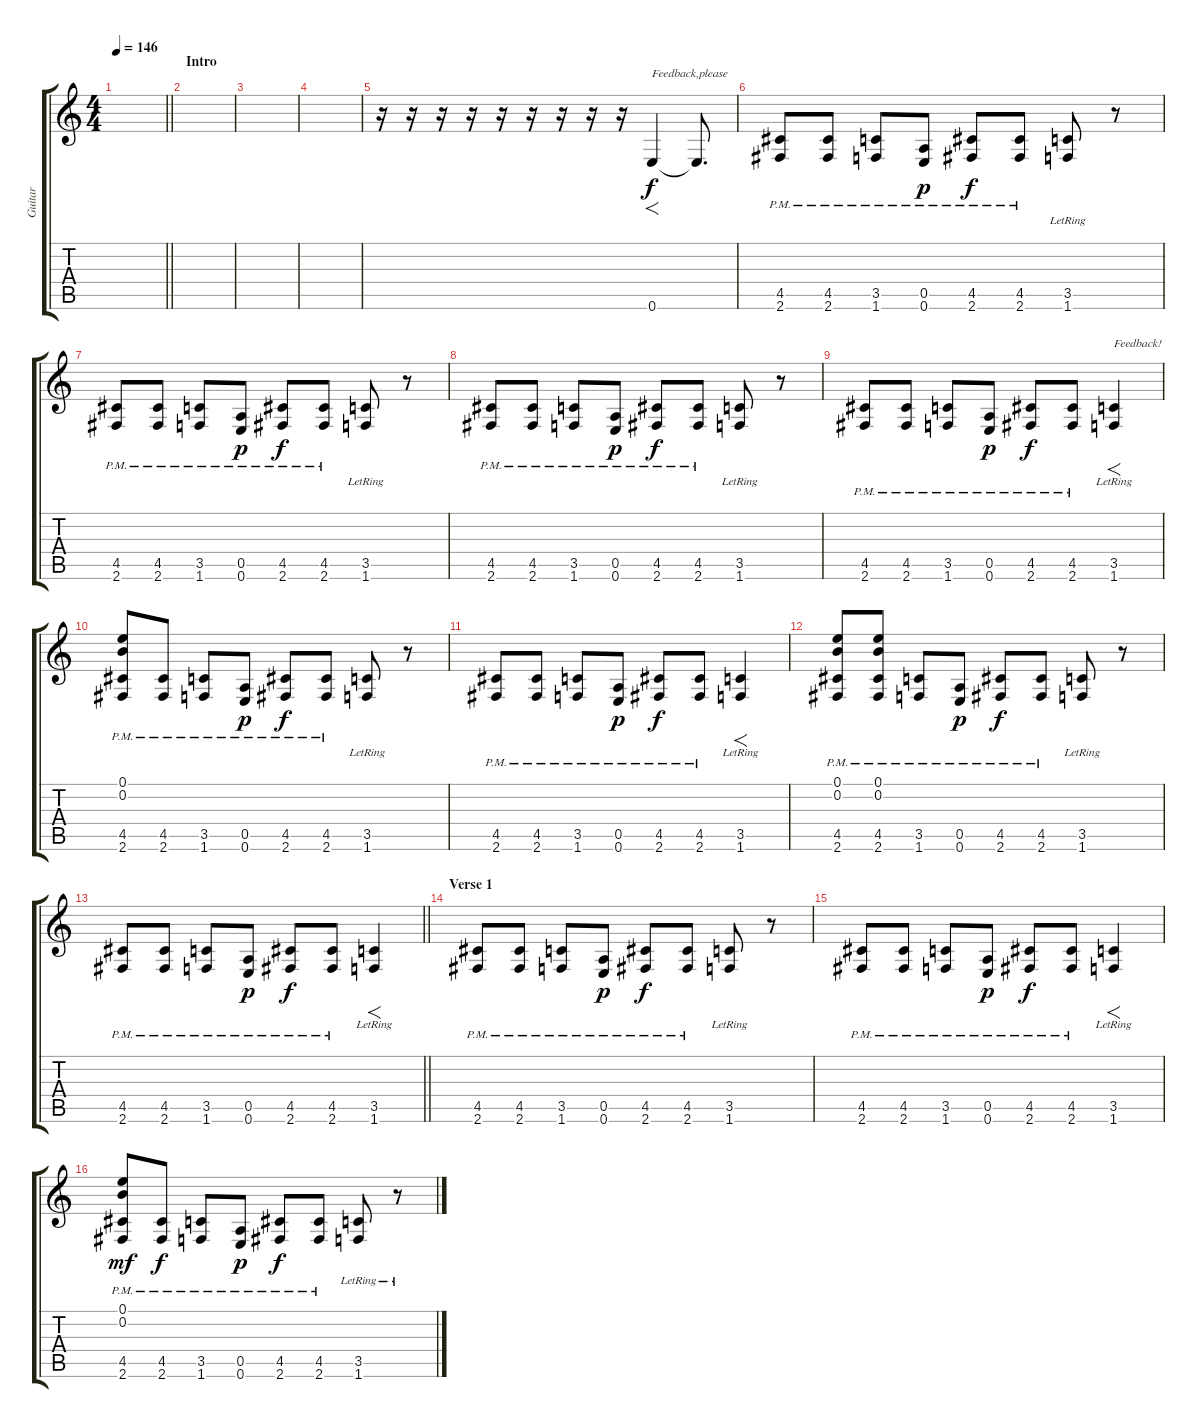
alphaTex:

\track ("Guitar" "Guitar") {instrument distortionguitar}
\staff {score tabs}
\tuning (E4 B3 G3 D3 A2 E2) {hide}
\ts (4 4)
\tempo 146
\clef g2
\barLineRight lightlight
\ks c
|
\section ("" "Intro")
|
|
|
r.16 r.16 r.16 r.16 r.16 r.16 r.16 r.16 r.16 0.6.4{f txt "Feedback,please"} 0.6{t}.8{d} |
(4.5{pm} 2.6{pm}).8 (4.5{pm} 2.6{pm}).8 (3.5{pm} 1.6{pm}).8 (0.5{pm} 0.6{pm}).8{dy p} (4.5{pm} 2.6{pm}).8{dy f} (4.5{pm} 2.6{pm}).8 (3.5{lr} 1.6{lr}).8 r.8 |
(4.5{pm} 2.6{pm}).8 (4.5{pm} 2.6{pm}).8 (3.5{pm} 1.6{pm}).8 (0.5{pm} 0.6{pm}).8{dy p} (4.5{pm} 2.6{pm}).8{dy f} (4.5{pm} 2.6{pm}).8 (3.5{lr} 1.6{lr}).8 r.8 |
(4.5{pm} 2.6{pm}).8 (4.5{pm} 2.6{pm}).8 (3.5{pm} 1.6{pm}).8 (0.5{pm} 0.6{pm}).8{dy p} (4.5{pm} 2.6{pm}).8{dy f} (4.5{pm} 2.6{pm}).8 (3.5{lr} 1.6{lr}).8 r.8 |
(4.5{pm} 2.6{pm}).8 (4.5{pm} 2.6{pm}).8 (3.5{pm} 1.6{pm}).8 (0.5{pm} 0.6{pm}).8{dy p} (4.5{pm} 2.6{pm}).8{dy f} (4.5{pm} 2.6{pm}).8 (3.5{lr} 1.6{lr}).4{f txt "Feedback!"} |
(0.1 0.2 4.5{pm} 2.6{pm}).8 (4.5{pm} 2.6{pm}).8 (3.5{pm} 1.6{pm}).8 (0.5{pm} 0.6{pm}).8{dy p} (4.5{pm} 2.6{pm}).8{dy f} (4.5{pm} 2.6{pm}).8 (3.5{lr} 1.6{lr}).8 r.8 |
(4.5{pm} 2.6{pm}).8 (4.5{pm} 2.6{pm}).8 (3.5{pm} 1.6{pm}).8 (0.5{pm} 0.6{pm}).8{dy p} (4.5{pm} 2.6{pm}).8{dy f} (4.5{pm} 2.6{pm}).8 (3.5{lr} 1.6{lr}).4{f} |
(0.1 0.2 4.5{pm} 2.6{pm}).8 (0.1 0.2 4.5{pm} 2.6{pm}).8 (3.5{pm} 1.6{pm}).8 (0.5{pm} 0.6{pm}).8{dy p} (4.5{pm} 2.6{pm}).8{dy f} (4.5{pm} 2.6{pm}).8 (3.5{lr} 1.6{lr}).8 r.8 |
\barLineRight lightlight
(4.5{pm} 2.6{pm}).8 (4.5{pm} 2.6{pm}).8 (3.5{pm} 1.6{pm}).8 (0.5{pm} 0.6{pm}).8{dy p} (4.5{pm} 2.6{pm}).8{dy f} (4.5{pm} 2.6{pm}).8 (3.5{lr} 1.6{lr}).4{f} |
\section ("" "Verse 1")
(4.5{pm} 2.6{pm}).8 (4.5{pm} 2.6{pm}).8 (3.5{pm} 1.6{pm}).8 (0.5{pm} 0.6{pm}).8{dy p} (4.5{pm} 2.6{pm}).8{dy f} (4.5{pm} 2.6{pm}).8 (3.5{lr} 1.6{lr}).8 r.8 |
(4.5{pm} 2.6{pm}).8 (4.5{pm} 2.6{pm}).8 (3.5{pm} 1.6{pm}).8 (0.5{pm} 0.6{pm}).8{dy p} (4.5{pm} 2.6{pm}).8{dy f} (4.5{pm} 2.6{pm}).8 (3.5{lr} 1.6{lr}).4{f} |
(0.1 0.2 4.5{pm} 2.6{pm}).8{dy mf} (4.5{pm} 2.6{pm}).8{dy f} (3.5{pm} 1.6{pm}).8 (0.5{pm} 0.6{pm}).8{dy p} (4.5{pm} 2.6{pm}).8{dy f} (4.5{pm} 2.6{pm}).8 (3.5{lr} 1.6{lr}).8 r.8
